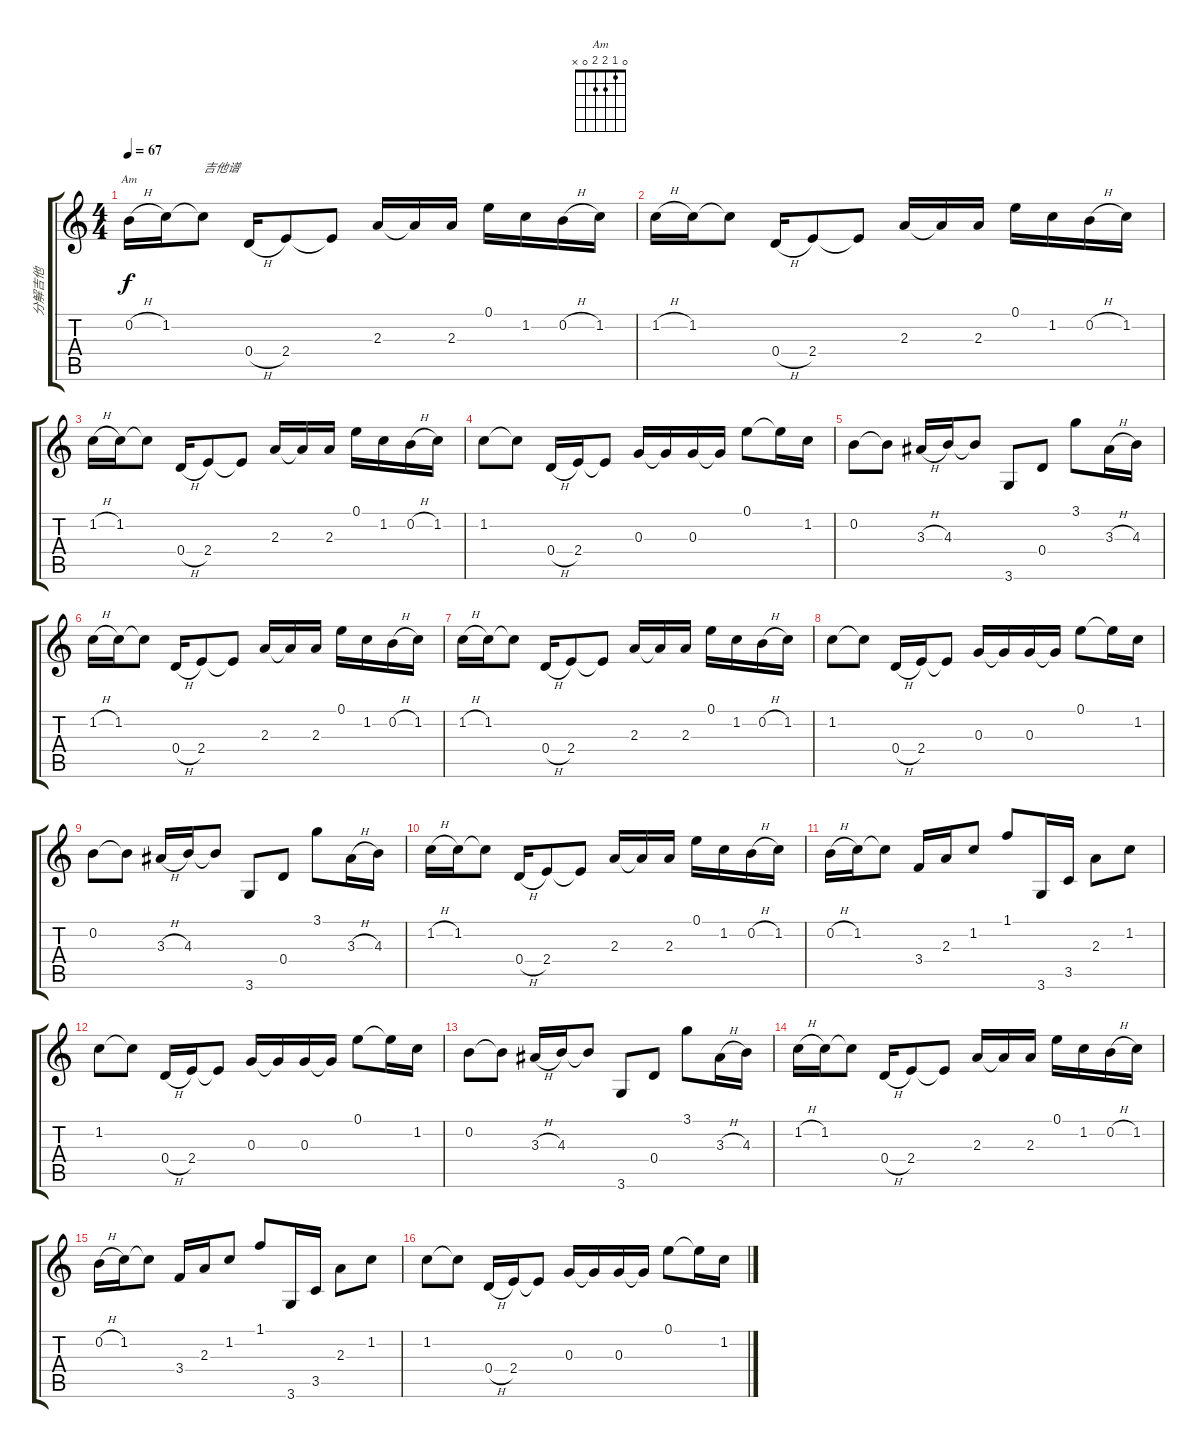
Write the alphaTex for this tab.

\track ("分解吉他" "分解吉他") {instrument acousticguitarsteel}
\staff {score tabs}
\tuning (E4 B3 G3 D3 A2 E2) {hide}
\chord ("Am" 0 1 2 2 0 x)
\ts (4 4)
\tempo 67
\clef g2
\ks c
0.2{h}.16{ch "Am" dy f instrument acousticguitarsteel} 1.2.16 1.2{t}.8{txt "吉他谱"} 0.4{h}.16 2.4.8 2.4{t}.8 2.3.16 2.3{t}.16 2.3.16 0.1.16 1.2.16 0.2{h}.16 1.2.16 |
1.2{h}.16 1.2.16 1.2{t}.8 0.4{h}.16 2.4.8 2.4{t}.8 2.3.16 2.3{t}.16 2.3.16 0.1.16 1.2.16 0.2{h}.16 1.2.16 |
1.2{h}.16 1.2.16 1.2{t}.8 0.4{h}.16 2.4.8 2.4{t}.8 2.3.16 2.3{t}.16 2.3.16 0.1.16 1.2.16 0.2{h}.16 1.2.16 |
1.2.8 1.2{t}.8 0.4{h}.16 2.4.16 2.4{t}.8 0.3.16 0.3{t}.16 0.3.16 0.3{t}.16 0.1.8 0.1{t}.16 1.2.16 |
0.2.8 0.2{t}.8 3.3{h}.16 4.3.16 4.3{t}.8 3.6.8 0.4.8 3.1.8 3.3{h}.16 4.3.16 |
1.2{h}.16 1.2.16 1.2{t}.8 0.4{h}.16 2.4.8 2.4{t}.8 2.3.16 2.3{t}.16 2.3.16 0.1.16 1.2.16 0.2{h}.16 1.2.16 |
1.2{h}.16 1.2.16 1.2{t}.8 0.4{h}.16 2.4.8 2.4{t}.8 2.3.16 2.3{t}.16 2.3.16 0.1.16 1.2.16 0.2{h}.16 1.2.16 |
1.2.8 1.2{t}.8 0.4{h}.16 2.4.16 2.4{t}.8 0.3.16 0.3{t}.16 0.3.16 0.3{t}.16 0.1.8 0.1{t}.16 1.2.16 |
0.2.8 0.2{t}.8 3.3{h}.16 4.3.16 4.3{t}.8 3.6.8 0.4.8 3.1.8 3.3{h}.16 4.3.16 |
1.2{h}.16 1.2.16 1.2{t}.8 0.4{h}.16 2.4.8 2.4{t}.8 2.3.16 2.3{t}.16 2.3.16 0.1.16 1.2.16 0.2{h}.16 1.2.16 |
0.2{h}.16 1.2.16 1.2{t}.8 3.4.16 2.3.16 1.2.8 1.1.8 3.6.16 3.5.16 2.3.8 1.2.8 |
1.2.8 1.2{t}.8 0.4{h}.16 2.4.16 2.4{t}.8 0.3.16 0.3{t}.16 0.3.16 0.3{t}.16 0.1.8 0.1{t}.16 1.2.16 |
0.2.8 0.2{t}.8 3.3{h}.16 4.3.16 4.3{t}.8 3.6.8 0.4.8 3.1.8 3.3{h}.16 4.3.16 |
1.2{h}.16 1.2.16 1.2{t}.8 0.4{h}.16 2.4.8 2.4{t}.8 2.3.16 2.3{t}.16 2.3.16 0.1.16 1.2.16 0.2{h}.16 1.2.16 |
0.2{h}.16 1.2.16 1.2{t}.8 3.4.16 2.3.16 1.2.8 1.1.8 3.6.16 3.5.16 2.3.8 1.2.8 |
1.2.8 1.2{t}.8 0.4{h}.16 2.4.16 2.4{t}.8 0.3.16 0.3{t}.16 0.3.16 0.3{t}.16 0.1.8 0.1{t}.16 1.2.16
